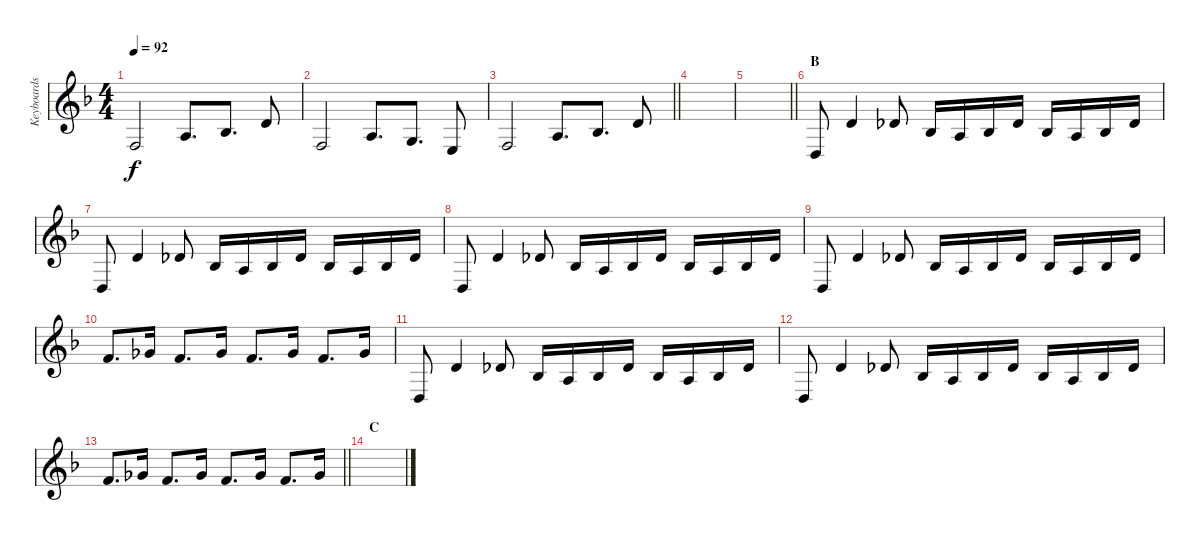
\track ("Keyboards" "Keyboards") {instrument stringensemble1}
\staff {score}
\tuning (E4 B3 G3 D3 A2 D2) {hide}
\ts (4 4)
\tempo 92
\clef g2
\ks f
3.4.2{dy f} 2.3.8{d} 3.3.8{d} 3.2.8 |
3.4.2 2.3.8{d} 0.3.8{d} 2.4.8 |
\barLineRight lightlight
3.4.2 2.3.8{d} 3.3.8{d} 3.2.8 |
\section ("" "")
|
\barLineRight lightlight
|
\section ("" "B")
0.4.8 3.2.4 2.2.8 3.3.16 2.3.16 3.3.16 2.2.16 3.3.16 2.3.16 3.3.16 2.2.16 |
0.4.8 3.2.4 2.2.8 3.3.16 2.3.16 3.3.16 2.2.16 3.3.16 2.3.16 3.3.16 2.2.16 |
0.4.8 3.2.4 2.2.8 3.3.16 2.3.16 3.3.16 2.2.16 3.3.16 2.3.16 3.3.16 2.2.16 |
0.4.8 3.2.4 2.2.8 3.3.16 2.3.16 3.3.16 2.2.16 3.3.16 2.3.16 3.3.16 2.2.16 |
1.1.8{d} 2.1.16 1.1.8{d} 2.1.16 1.1.8{d} 2.1.16 1.1.8{d} 2.1.16 |
0.4.8 3.2.4 2.2.8 3.3.16 2.3.16 3.3.16 2.2.16 3.3.16 2.3.16 3.3.16 2.2.16 |
0.4.8 3.2.4 2.2.8 3.3.16 2.3.16 3.3.16 2.2.16 3.3.16 2.3.16 3.3.16 2.2.16 |
\barLineRight lightlight
1.1.8{d} 2.1.16 1.1.8{d} 2.1.16 1.1.8{d} 2.1.16 1.1.8{d} 2.1.16 |
\section ("" "C")
